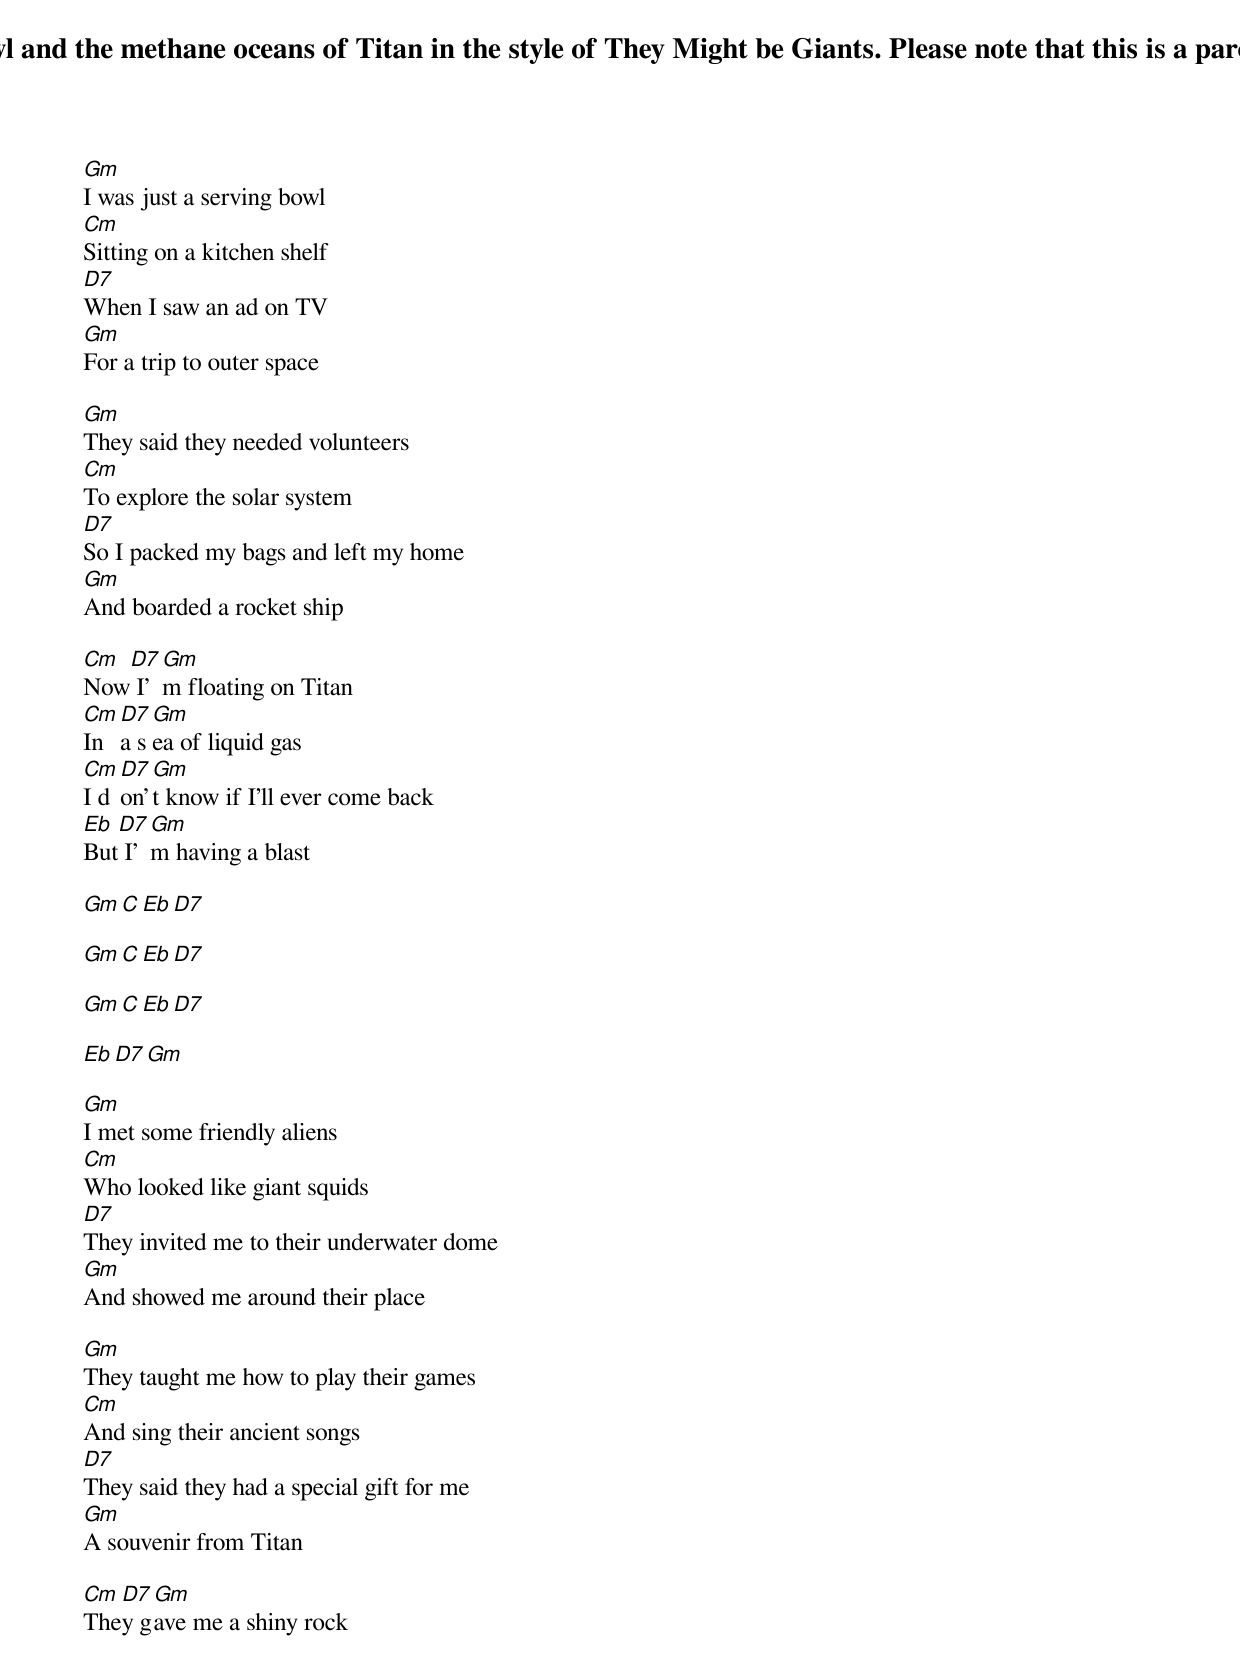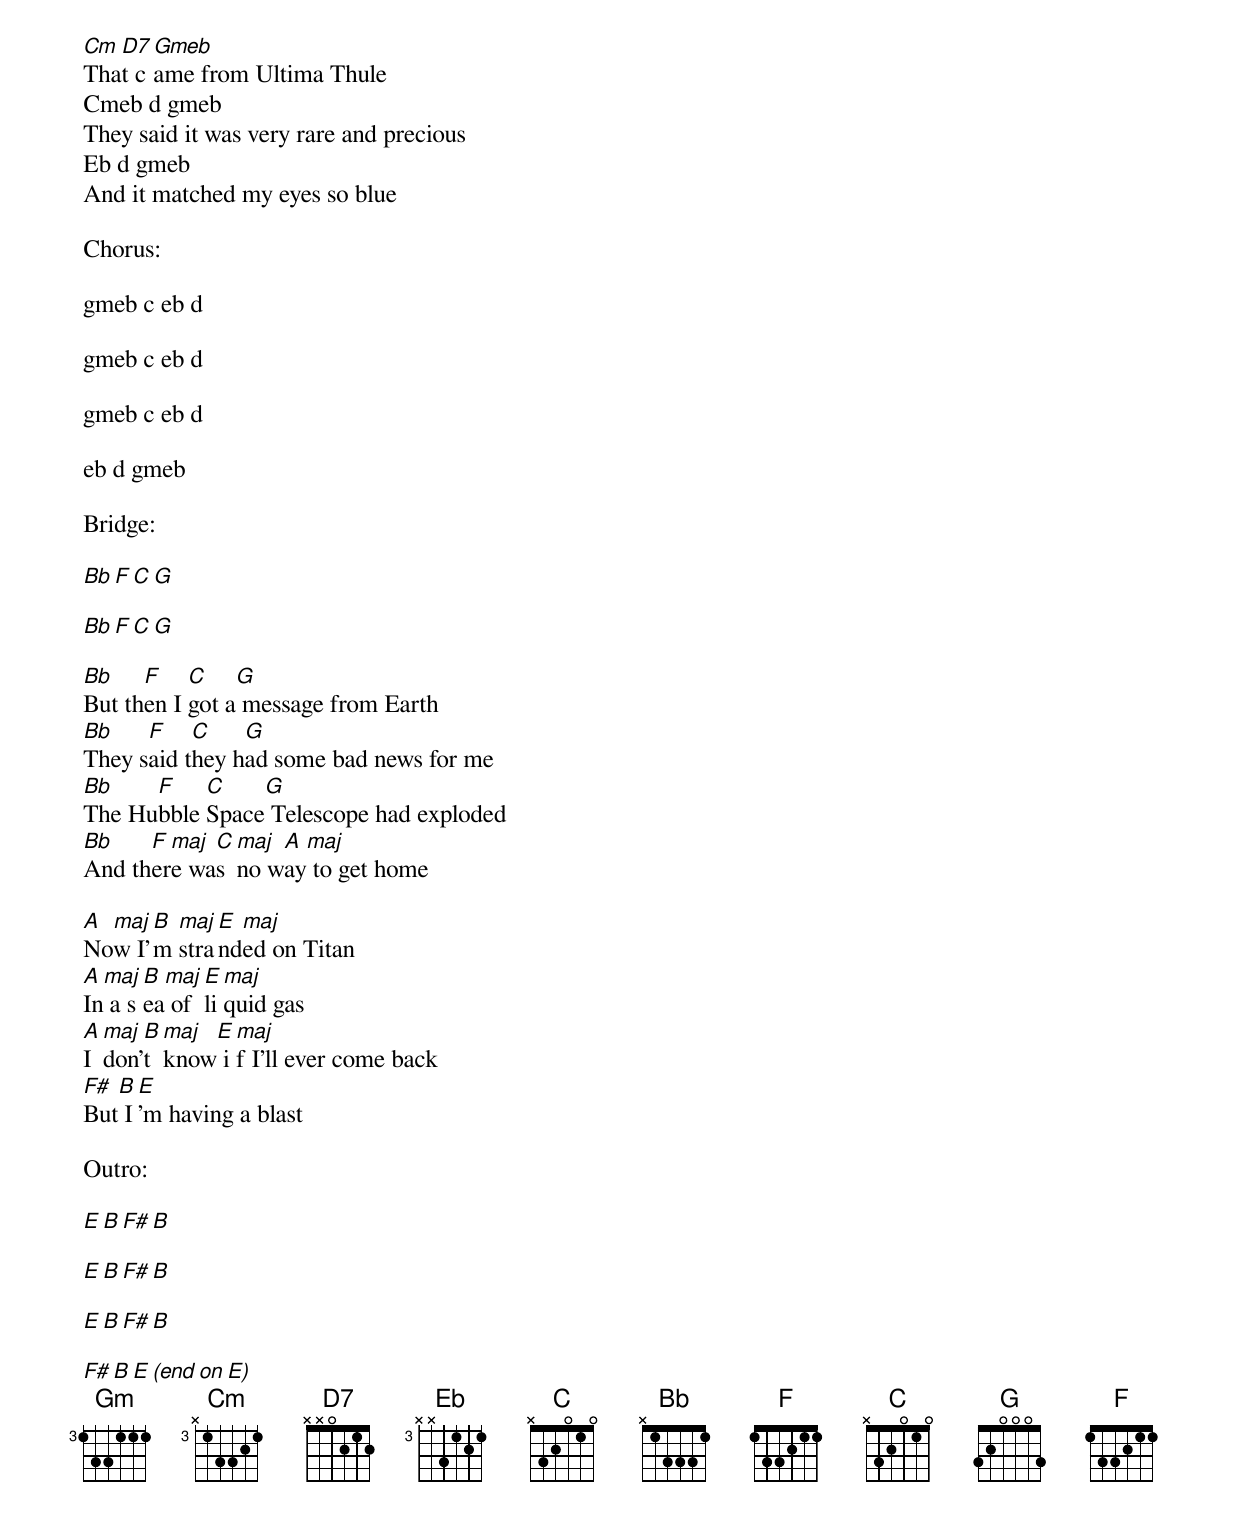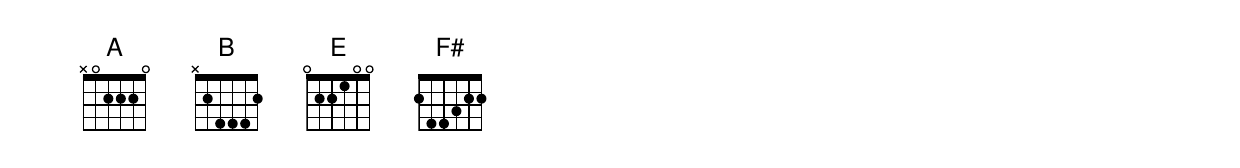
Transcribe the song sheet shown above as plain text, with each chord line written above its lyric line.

Okay, I will try to write lyrics and chords to a song about a serving bowl and the methane oceans of Titan in the style of They Might be Giants. Please note that this is a parody and not an original song by the band. Here is what I came up with:

Gm
I was just a serving bowl
Cm
Sitting on a kitchen shelf
D7
When I saw an ad on TV
Gm
For a trip to outer space

Gm
They said they needed volunteers
Cm
To explore the solar system
D7
So I packed my bags and left my home
Gm
And boarded a rocket ship

Cm D7 Gm
Now I'm floating on Titan
Cm D7 Gm
In a sea of liquid gas
Cm D7 Gm
I don't know if I'll ever come back
Eb D7 Gm
But I'm having a blast

Gm C Eb D7

Gm C Eb D7

Gm C Eb D7

Eb D7 Gm

Gm
I met some friendly aliens
Cm
Who looked like giant squids
D7
They invited me to their underwater dome
Gm
And showed me around their place

Gm
They taught me how to play their games
Cm
And sing their ancient songs
D7
They said they had a special gift for me
Gm
A souvenir from Titan

Cm D7 Gm
They gave me a shiny rock
Cm D7 Gmeb
That came from Ultima Thule
Cmeb d gmeb
They said it was very rare and precious
Eb d gmeb
And it matched my eyes so blue

Chorus:

gmeb c eb d

gmeb c eb d

gmeb c eb d

eb d gmeb

Bridge:

Bbmaj  Fmaj  Cmaj  Gmaj

Bbmaj  Fmaj  Cmaj  Gmaj

Bbmaj Fmaj Cmaj Gmaj
But then I got a message from Earth
Bbmaj Fmaj Cmaj Gmaj
They said they had some bad news for me
Bbmaj Fmaj Cmaj Gmaj
The Hubble Space Telescope had exploded
Bbmaj F maj C maj A maj
And there was no way to get home

A maj B maj E maj
Now I'm stranded on Titan
A maj B maj E maj
In a sea of liquid gas
A maj B maj E maj
I don't know if I'll ever come back
F# B E
But I'm having a blast

Outro:

E B F# B

E B F# B

E B F# B

F# B E (end on E)
